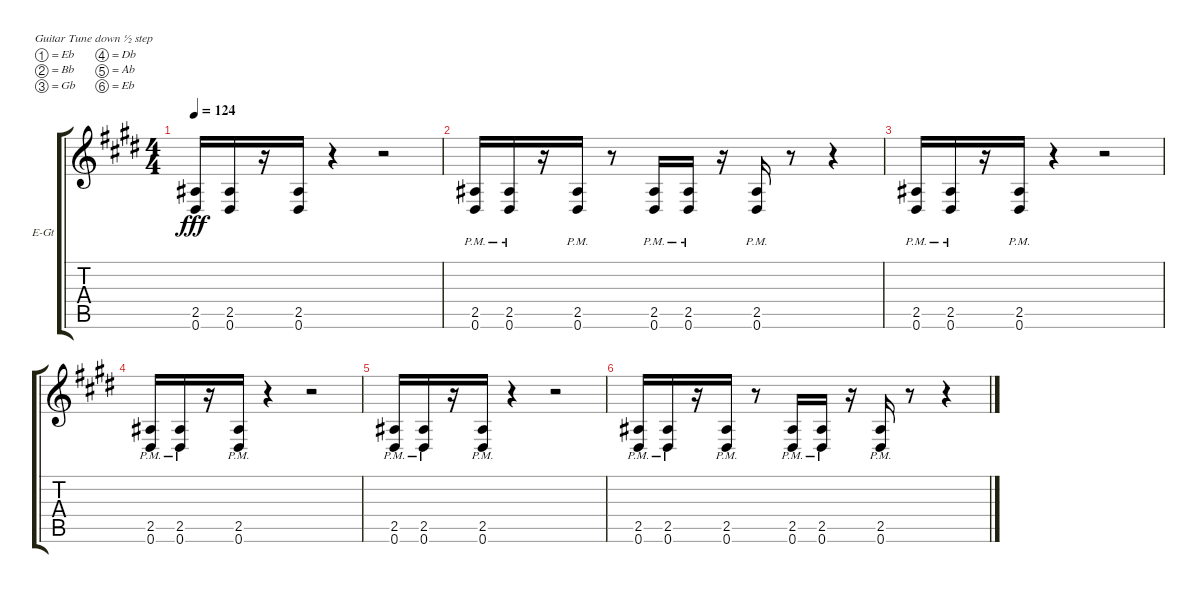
\bracketExtendMode groupsimilarinstruments
\firstSystemTrackNameOrientation horizontal
\otherSystemsTrackNameOrientation horizontal
\track ("Untitled" "E-Gt") {instrument distortionguitar}
\staff {score tabs}
\tuning (Eb4 Bb3 Gb3 Db3 Ab2 Eb2)
\ts (4 4)
\tempo 124
\clef g2
\ks c#minor
(2.5 0.6).16{dy fff} (2.5 0.6).16 r.16 (2.5 0.6).16 r.4 r.2 |
(2.5{pm} 0.6{pm}).16 (2.5{pm} 0.6{pm}).16 r.16 (2.5{pm} 0.6{pm}).16 r.8 (2.5{pm} 0.6{pm}).16 (2.5{pm} 0.6{pm}).16 r.16 (2.5{pm} 0.6{pm}).16 r.8 r.4 |
(2.5{pm} 0.6{pm}).16 (2.5{pm} 0.6{pm}).16 r.16 (2.5{pm} 0.6{pm}).16 r.4 r.2 |
(2.5{pm} 0.6{pm}).16 (2.5{pm} 0.6{pm}).16 r.16 (2.5{pm} 0.6{pm}).16 r.4 r.2 |
(2.5{pm} 0.6{pm}).16 (2.5{pm} 0.6{pm}).16 r.16 (2.5{pm} 0.6{pm}).16 r.4 r.2 |
(2.5{pm} 0.6{pm}).16 (2.5{pm} 0.6{pm}).16 r.16 (2.5{pm} 0.6{pm}).16 r.8 (2.5{pm} 0.6{pm}).16 (2.5{pm} 0.6{pm}).16 r.16 (2.5{pm} 0.6{pm}).16 r.8 r.4
